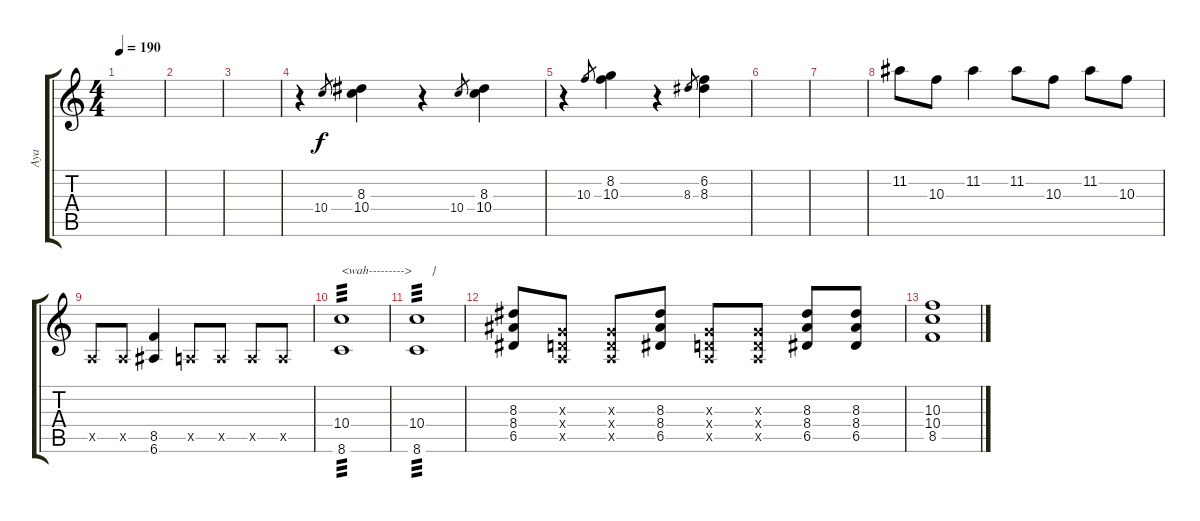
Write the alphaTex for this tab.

\track ("Aya" "Aya") {instrument distortionguitar}
\staff {score tabs}
\tuning (E4 B3 G3 D3 A2 E2) {hide}
\ts (4 4)
\tempo 190
\clef g2
\ks c
|
|
|
r.4 10.4.8{gr} (8.3 10.4).4 r.4 10.4.8{gr} (8.3 10.4).4 |
r.4 10.3.8{gr} (8.2 10.3).4 r.4 8.3.8{gr} (6.2 8.3).4 |
|
|
11.2.8 10.3.8 11.2.4 11.2.8 10.3.8 11.2.8 10.3.8 |
0.5{x}.8 0.5{x}.8 (8.5 6.6).4 0.5{x}.8 0.5{x}.8 0.5{x}.8 0.5{x}.8 |
(10.4 8.6).1{txt "<wah--------->" tp 3} |
(10.4 8.6).1{txt "     }" tp 3} |
(8.3 8.4 6.5).8 (0.3{x} 0.4{x} 0.5{x}).8 (0.3{x} 0.4{x} 0.5{x}).8 (8.3 8.4 6.5).8 (0.3{x} 0.4{x} 0.5{x}).8 (0.3{x} 0.4{x} 0.5{x}).8 (8.3 8.4 6.5).8 (8.3 8.4 6.5).8 |
(10.3 10.4 8.5).1
